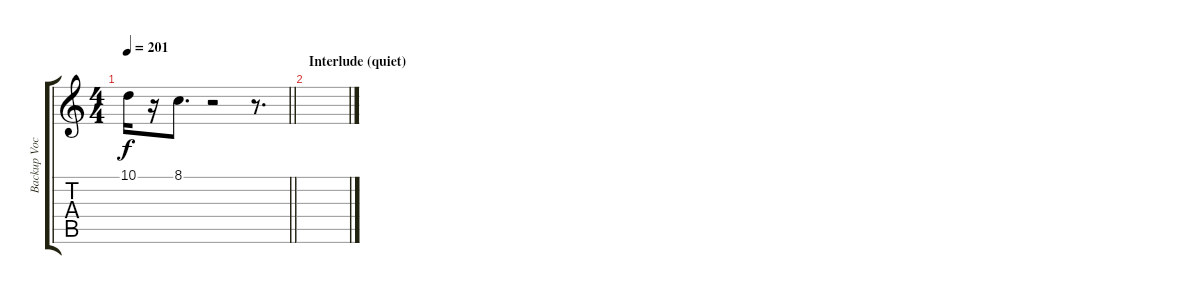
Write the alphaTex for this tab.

\track ("Backup Vocals" "Backup Voc") {instrument accordion}
\staff {score tabs}
\tuning (E4 B3 G3 D3 A2 E2) {hide}
\ts (4 4)
\tempo 201
\clef g2
\barLineRight lightlight
\ks c
10.1{t}.16{dy f} r.16 8.1.8{d} r.2 r.8{d} |
\section ("" "Interlude (quiet)")
